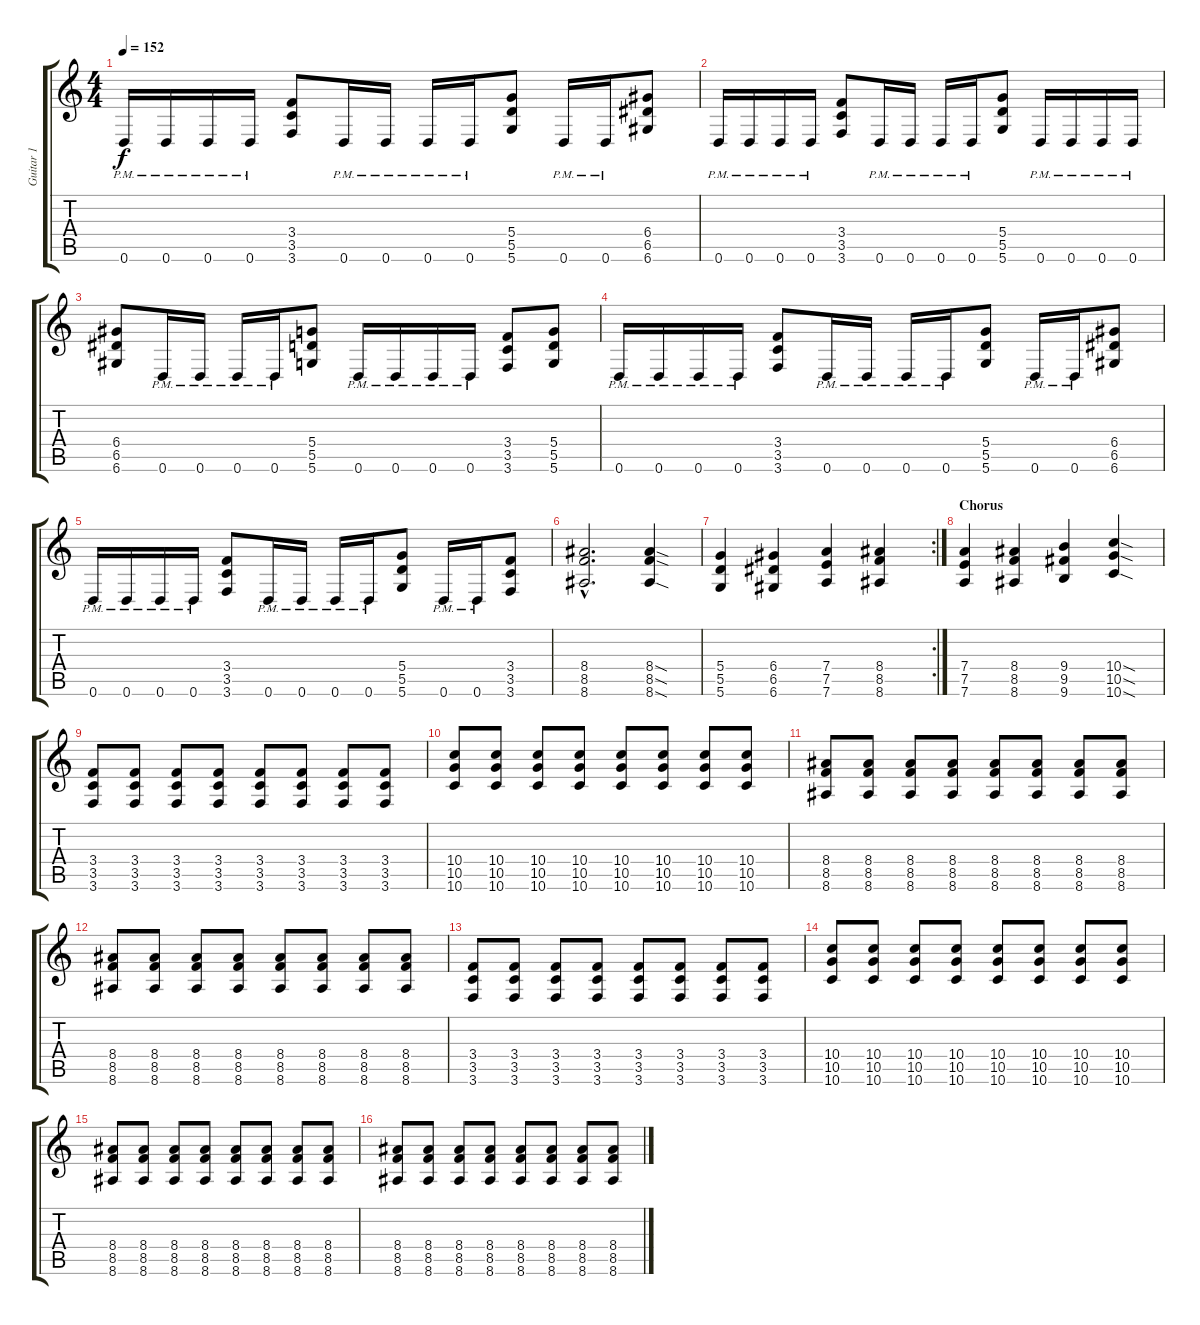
\track ("Guitar 1" "Guitar 1") {instrument distortionguitar}
\staff {score tabs}
\tuning (E4 B3 G3 D3 A2 D2) {hide}
\ts (4 4)
\tempo 152
\clef g2
\ks c
0.6{pm}.16{dy f} 0.6{pm}.16 0.6{pm}.16 0.6{pm}.16 (3.4 3.5 3.6).8 0.6{pm}.16 0.6{pm}.16 0.6{pm}.16 0.6{pm}.16 (5.4 5.5 5.6).8 0.6{pm}.16 0.6{pm}.16 (6.4 6.5 6.6).8 |
0.6{pm}.16 0.6{pm}.16 0.6{pm}.16 0.6{pm}.16 (3.4 3.5 3.6).8 0.6{pm}.16 0.6{pm}.16 0.6{pm}.16 0.6{pm}.16 (5.4 5.5 5.6).8 0.6{pm}.16 0.6{pm}.16 0.6{pm}.16 0.6{pm}.16 |
(6.4 6.5 6.6).8 0.6{pm}.16 0.6{pm}.16 0.6{pm}.16 0.6{pm}.16 (5.4 5.5 5.6).8 0.6{pm}.16 0.6{pm}.16 0.6{pm}.16 0.6{pm}.16 (3.4 3.5 3.6).8 (5.4 5.5 5.6).8 |
0.6{pm}.16 0.6{pm}.16 0.6{pm}.16 0.6{pm}.16 (3.4 3.5 3.6).8 0.6{pm}.16 0.6{pm}.16 0.6{pm}.16 0.6{pm}.16 (5.4 5.5 5.6).8 0.6{pm}.16 0.6{pm}.16 (6.4 6.5 6.6).8 |
0.6{pm}.16 0.6{pm}.16 0.6{pm}.16 0.6{pm}.16 (3.4 3.5 3.6).8 0.6{pm}.16 0.6{pm}.16 0.6{pm}.16 0.6{pm}.16 (5.4 5.5 5.6).8 0.6{pm}.16 0.6{pm}.16 (3.4 3.5 3.6).8 |
(8.4{hac} 8.5{hac} 8.6{hac}).2{d} (8.4{sod} 8.5{sod} 8.6{sod}).4 |
\rc 2
(5.4 5.5 5.6).4 (6.4 6.5 6.6).4 (7.4 7.5 7.6).4 (8.4 8.5 8.6).4 |
\section ("" "Chorus")
(7.4 7.5 7.6).4 (8.4 8.5 8.6).4 (9.4 9.5 9.6).4 (10.4{sod} 10.5{sod} 10.6{sod}).4 |
(3.4 3.5 3.6).8 (3.4 3.5 3.6).8 (3.4 3.5 3.6).8 (3.4 3.5 3.6).8 (3.4 3.5 3.6).8 (3.4 3.5 3.6).8 (3.4 3.5 3.6).8 (3.4 3.5 3.6).8 |
(10.4 10.5 10.6).8 (10.4 10.5 10.6).8 (10.4 10.5 10.6).8 (10.4 10.5 10.6).8 (10.4 10.5 10.6).8 (10.4 10.5 10.6).8 (10.4 10.5 10.6).8 (10.4 10.5 10.6).8 |
(8.4 8.5 8.6).8 (8.4 8.5 8.6).8 (8.4 8.5 8.6).8 (8.4 8.5 8.6).8 (8.4 8.5 8.6).8 (8.4 8.5 8.6).8 (8.4 8.5 8.6).8 (8.4 8.5 8.6).8 |
(8.4 8.5 8.6).8 (8.4 8.5 8.6).8 (8.4 8.5 8.6).8 (8.4 8.5 8.6).8 (8.4 8.5 8.6).8 (8.4 8.5 8.6).8 (8.4 8.5 8.6).8 (8.4 8.5 8.6).8 |
(3.4 3.5 3.6).8 (3.4 3.5 3.6).8 (3.4 3.5 3.6).8 (3.4 3.5 3.6).8 (3.4 3.5 3.6).8 (3.4 3.5 3.6).8 (3.4 3.5 3.6).8 (3.4 3.5 3.6).8 |
(10.4 10.5 10.6).8 (10.4 10.5 10.6).8 (10.4 10.5 10.6).8 (10.4 10.5 10.6).8 (10.4 10.5 10.6).8 (10.4 10.5 10.6).8 (10.4 10.5 10.6).8 (10.4 10.5 10.6).8 |
(8.4 8.5 8.6).8 (8.4 8.5 8.6).8 (8.4 8.5 8.6).8 (8.4 8.5 8.6).8 (8.4 8.5 8.6).8 (8.4 8.5 8.6).8 (8.4 8.5 8.6).8 (8.4 8.5 8.6).8 |
(8.4 8.5 8.6).8 (8.4 8.5 8.6).8 (8.4 8.5 8.6).8 (8.4 8.5 8.6).8 (8.4 8.5 8.6).8 (8.4 8.5 8.6).8 (8.4 8.5 8.6).8 (8.4 8.5 8.6).8
